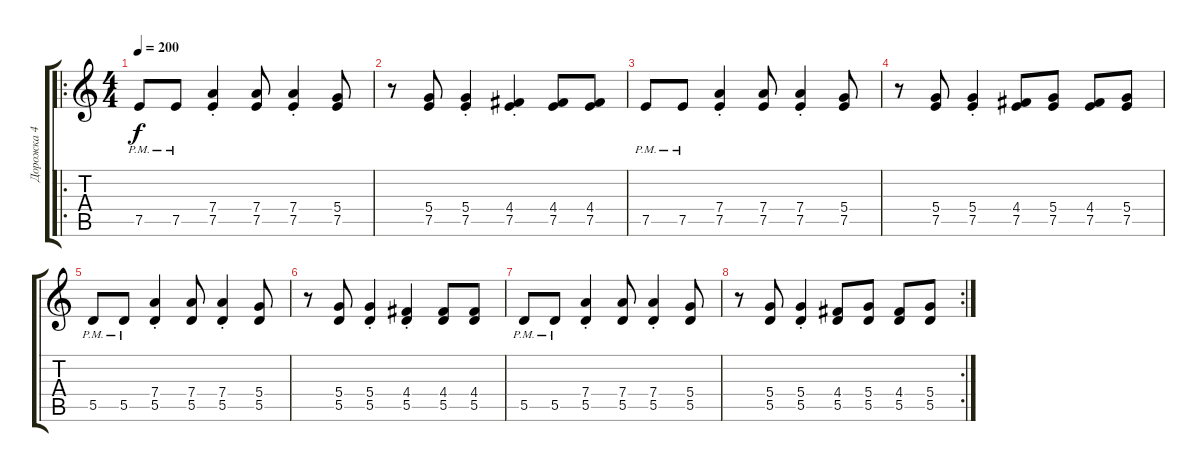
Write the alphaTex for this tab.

\track ("Дорожка 4" "Дорожка 4") {instrument distortionguitar}
\staff {score tabs}
\tuning (E4 B3 G3 D3 A2 E2) {hide}
\ro
\ts (4 4)
\tempo 200
\clef g2
\ks c
7.5{pm}.8{dy f} 7.5{pm}.8 (7.4{st} 7.5{st}).4 (7.4 7.5).8 (7.4{st} 7.5{st}).4 (5.4 7.5).8 |
r.8 (5.4 7.5).8 (5.4{st} 7.5{st}).4 (4.4{st} 7.5{st}).4 (4.4 7.5).8 (4.4 7.5).8 |
7.5{pm}.8 7.5{pm}.8 (7.4{st} 7.5{st}).4 (7.4 7.5).8 (7.4{st} 7.5{st}).4 (5.4 7.5).8 |
r.8 (5.4 7.5).8 (5.4{st} 7.5{st}).4 (4.4 7.5).8 (5.4 7.5).8 (4.4 7.5).8 (5.4 7.5).8 |
5.5{pm}.8 5.5{pm}.8 (7.4{st} 5.5{st}).4 (7.4 5.5).8 (7.4{st} 5.5{st}).4 (5.4 5.5).8 |
r.8 (5.4 5.5).8 (5.4{st} 5.5{st}).4 (4.4{st} 5.5{st}).4 (4.4 5.5).8 (4.4 5.5).8 |
5.5{pm}.8 5.5{pm}.8 (7.4{st} 5.5{st}).4 (7.4 5.5).8 (7.4{st} 5.5{st}).4 (5.4 5.5).8 |
\rc 2
r.8 (5.4 5.5).8 (5.4{st} 5.5{st}).4 (4.4 5.5).8 (5.4 5.5).8 (4.4 5.5).8 (5.4 5.5).8
